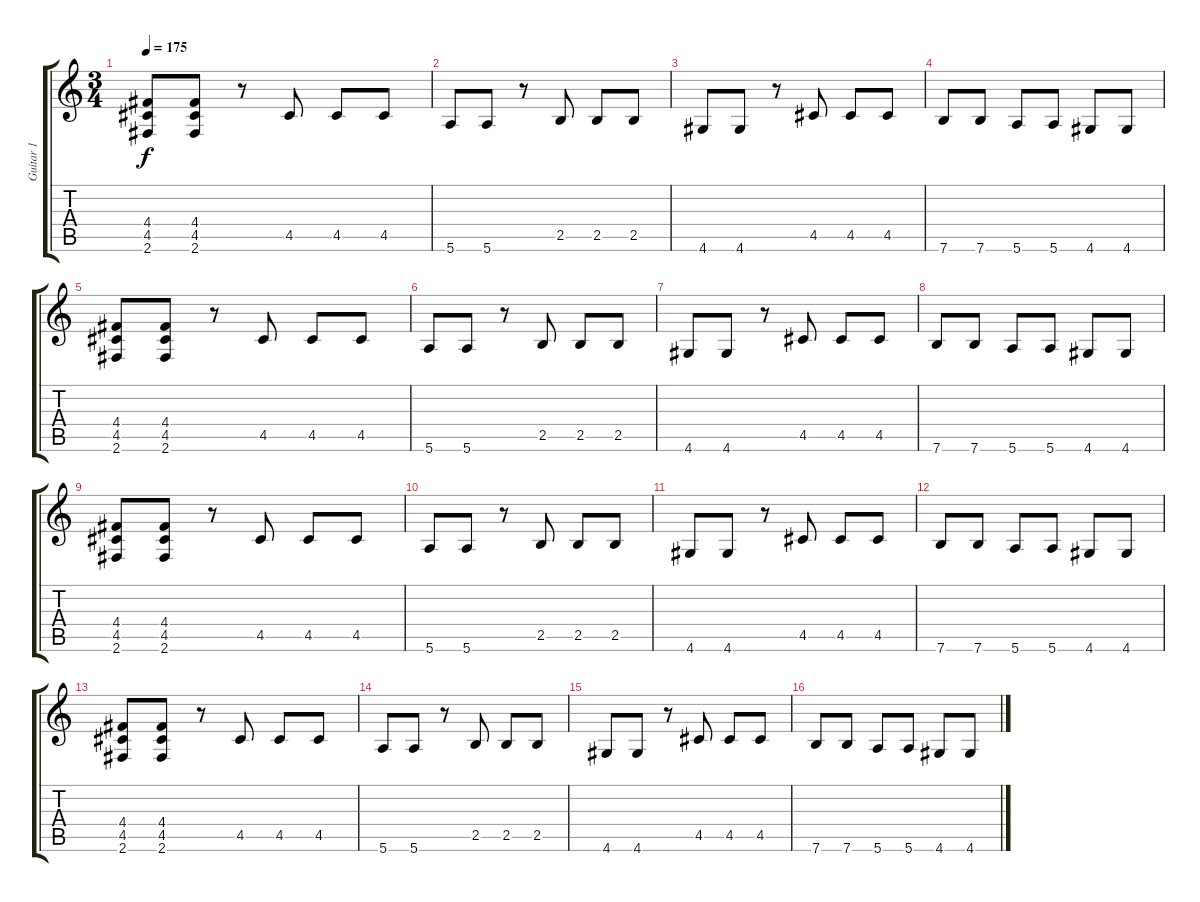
\track ("Guitar 1" "Guitar 1") {instrument distortionguitar}
\staff {score tabs}
\tuning (E4 B3 G3 D3 A2 E2) {hide}
\ts (3 4)
\tempo 175
\clef g2
\ks c
(4.4 4.5 2.6).8{dy f} (4.4 4.5 2.6).8 r.8 4.5.8 4.5.8 4.5.8 |
5.6.8 5.6.8 r.8 2.5.8 2.5.8 2.5.8 |
4.6.8 4.6.8 r.8 4.5.8 4.5.8 4.5.8 |
7.6.8 7.6.8 5.6.8 5.6.8 4.6.8 4.6.8 |
(4.4 4.5 2.6).8 (4.4 4.5 2.6).8 r.8 4.5.8 4.5.8 4.5.8 |
5.6.8 5.6.8 r.8 2.5.8 2.5.8 2.5.8 |
4.6.8 4.6.8 r.8 4.5.8 4.5.8 4.5.8 |
7.6.8 7.6.8 5.6.8 5.6.8 4.6.8 4.6.8 |
(4.4 4.5 2.6).8 (4.4 4.5 2.6).8 r.8 4.5.8 4.5.8 4.5.8 |
5.6.8 5.6.8 r.8 2.5.8 2.5.8 2.5.8 |
4.6.8 4.6.8 r.8 4.5.8 4.5.8 4.5.8 |
7.6.8 7.6.8 5.6.8 5.6.8 4.6.8 4.6.8 |
(4.4 4.5 2.6).8 (4.4 4.5 2.6).8 r.8 4.5.8 4.5.8 4.5.8 |
5.6.8 5.6.8 r.8 2.5.8 2.5.8 2.5.8 |
4.6.8 4.6.8 r.8 4.5.8 4.5.8 4.5.8 |
7.6.8 7.6.8 5.6.8 5.6.8 4.6.8 4.6.8
